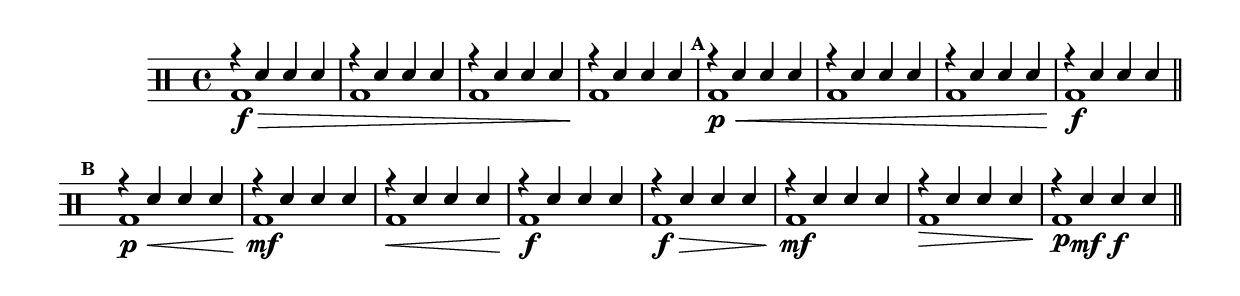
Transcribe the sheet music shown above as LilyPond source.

%-*- coding: utf-8 -*-

\version "2.10.00"

                                %\header {title = "escala sobre la - parte 1"}

\drums {

  \override Staff.TimeSignature #'style = #'()
  \time 4/4 

  \override Score.BarNumber #'transparent = ##t
                                %\override Score.RehearsalMark #'font-family = #'
  \override Score.RehearsalMark #'font-size = #-2
  \set Score.markFormatter = #format-mark-numbers



  \context DrumVoice = "1" { }
  \context DrumVoice = "2" { }

  <<
    {

      r4 sn sn sn 
      r4 sn sn sn 
      r4 sn sn sn 
      r4 sn sn sn 

      \mark \default
      r4 sn sn sn 
      r4 sn sn sn 
      r4 sn sn sn 
      r4 sn sn sn 

      \bar "||"
      \mark \default
      r4 sn sn sn 
      r4 sn sn sn 
      r4 sn sn sn 
      r4 sn sn sn 

      r4 sn sn sn 
      r4 sn sn sn 
      r4 sn sn sn 
      r4 sn\mf sn\f sn 

      \bar "||"
      
    }
    \\{

      bd1\f\> bd1 bd1 bd1\! 
      bd1\p\< bd1 bd1 bd1\f 
      bd1\p\< bd1\!\mf bd1\< bd1\!\f 
      bd1\f\> bd1\mf bd1\> bd1\p 


    }
  >>


}


